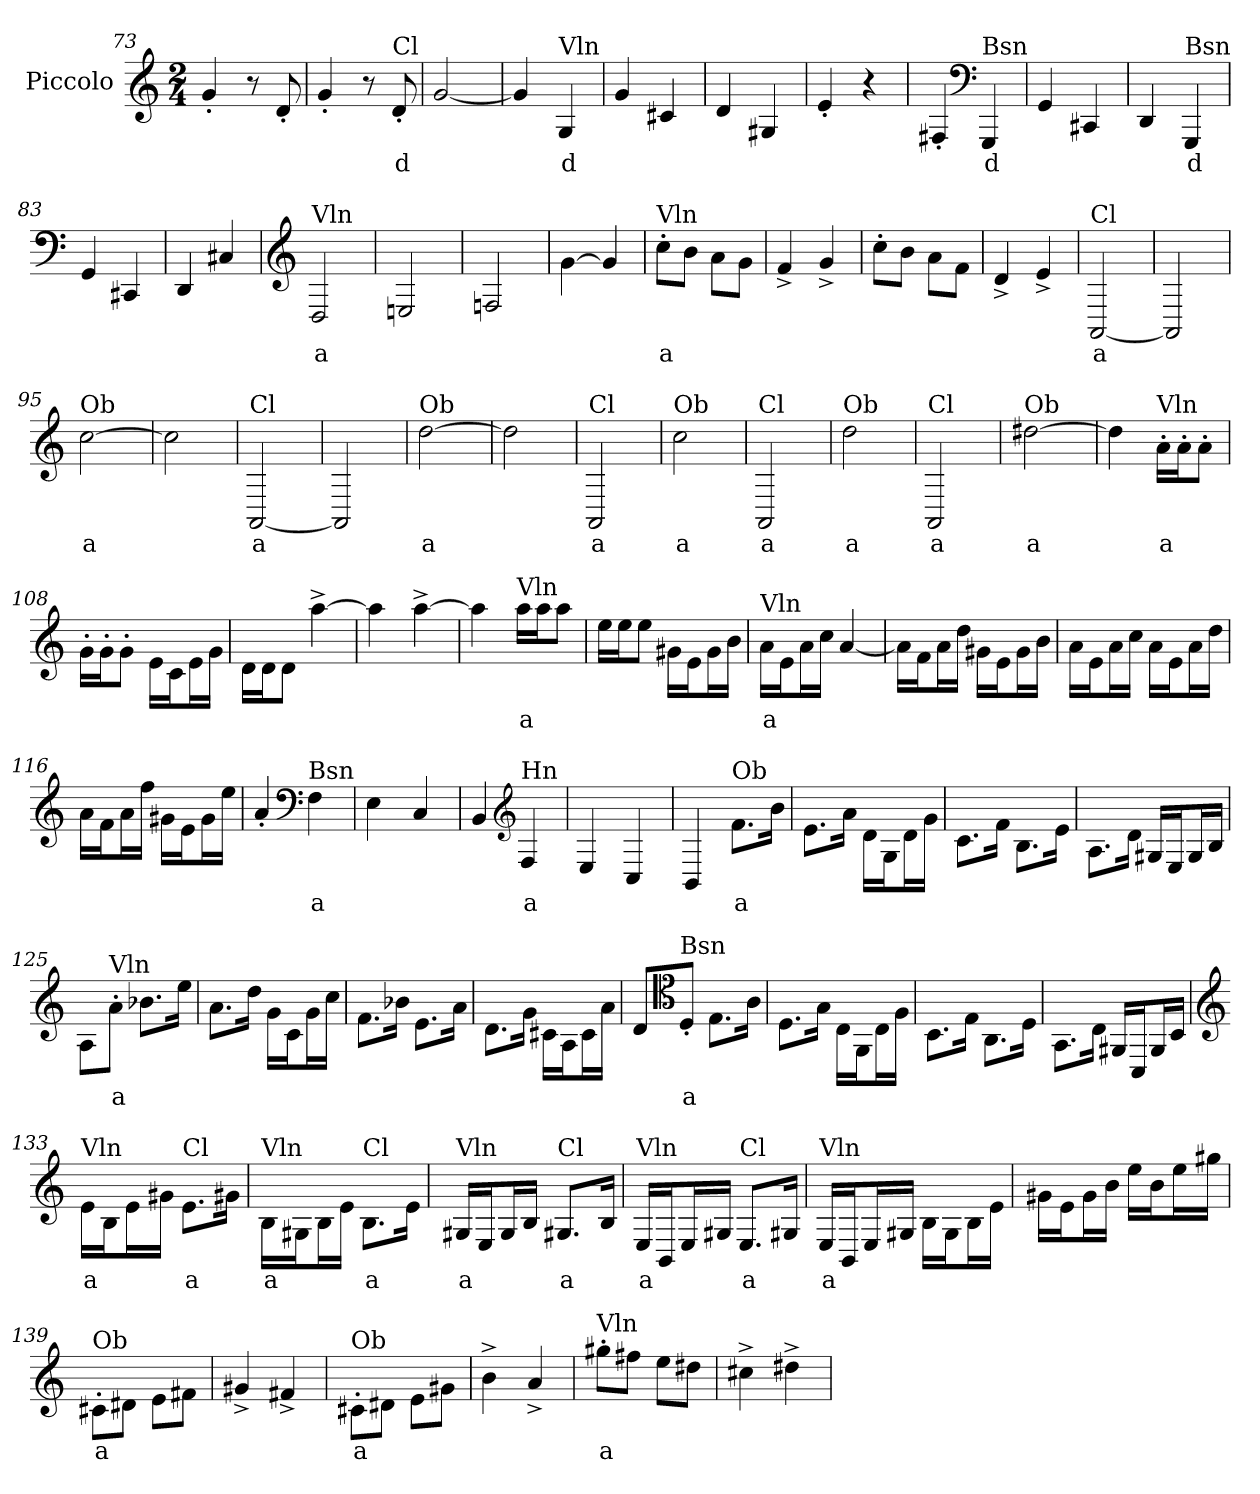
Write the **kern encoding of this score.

**kern	**text
*part1	*part1
*staff1	*staff1
*I"Piccolo	*
*I'Picc	*
*clefG2	*
*ITrd-7c-12	*
*k[]	*
*M2/4	*
=73	=73
4gg'	.
8r	.
8dd'	.
=74	=74
4gg'	.
8r	.
!LO:TX:a:t=Cl	!
!	!LO:LY:color=#FF0000
8dd'	d
=75	=75
[2gg	.
=76	=76
4gg]	.
!LO:TX:a:t=Vln	!
!	!LO:LY:color=#FF0000
4g	d
=77	=77
4gg	.
4cc#X	.
=78	=78
4dd	.
4g#X	.
=79	=79
4ee'	.
4r	.
=80	=80
4f#X'	.
*clefF4	*
!LO:TX:a:t=Bsn	!
!	!LO:LY:color=#FF0000
4GG	d
=81	=81
4G	.
4C#X	.
=82	=82
4D	.
!LO:TX:a:t=Bsn	!
!	!LO:LY:color=#FF0000
4GG	d
=83	=83
4G	.
4C#X	.
=84	=84
4D	.
4c#X	.
=85	=85
*clefG2	*
!LO:TX:a:t=Vln	!
!	!LO:LY:color=#FF0000
2d	a
=86	=86
2en	.
=87	=87
2fn	.
=88	=88
[4gg\	.
4gg]	.
=89	=89
!LO:TX:a:t=Vln	!
!	!LO:LY:color=#FF0000
8ccc'\L	a
8bb\J	.
8aa\L	.
8gg\J	.
=90	=90
4ff^	.
4gg^	.
=91	=91
8ccc'\L	.
8bb\J	.
8aa\L	.
8ff\J	.
=92	=92
4dd^	.
4ee^	.
=93	=93
!LO:TX:a:t=Cl	!
!	!LO:LY:color=#FF0000
[2A	a
=94	=94
2A]	.
=95	=95
!LO:TX:a:t=Ob	!
!	!LO:LY:color=#FF0000
[2ccc	a
=96	=96
2ccc]	.
=97	=97
!LO:TX:a:t=Cl	!
!	!LO:LY:color=#FF0000
[2A	a
=98	=98
2A]	.
=99	=99
!LO:TX:a:t=Ob	!
!	!LO:LY:color=#FF0000
[2ddd	a
=100	=100
2ddd]	.
=101	=101
!LO:TX:a:t=Cl	!
!	!LO:LY:color=#FF0000
2A	a
=102	=102
!LO:TX:a:t=Ob	!
!	!LO:LY:color=#FF0000
2ccc	a
=103	=103
!LO:TX:a:t=Cl	!
!	!LO:LY:color=#FF0000
2A	a
=104	=104
!LO:TX:a:t=Ob	!
!	!LO:LY:color=#FF0000
2ddd	a
=105	=105
!LO:TX:a:t=Cl	!
!	!LO:LY:color=#FF0000
2A	a
=106	=106
!LO:TX:a:t=Ob	!
!	!LO:LY:color=#FF0000
[2ddd#X	a
=107	=107
4ddd#]	.
!LO:TX:a:t=Vln	!
!	!LO:LY:color=#FF0000
16aa'\LL	a
16aa'\J	.
8aa'\J	.
=108	=108
16gg'\LL	.
16gg'\J	.
8gg'\J	.
16ee\LL	.
16cc\J	.
16ee\L	.
16gg\JJ	.
=109	=109
16dd\LL	.
16dd\J	.
8dd\J	.
[4aaa^\	.
=110	=110
4aaa\]	.
[4aaa^\	.
=111	=111
4aaa\]	.
!LO:TX:a:t=Vln	!
!	!LO:LY:color=#FF0000
16aaa\LL	a
16aaa\J	.
8aaa\J	.
=112	=112
16eee\LL	.
16eee\J	.
8eee\J	.
16gg#X\LL	.
16ee\J	.
16gg#\L	.
16bb\JJ	.
=113	=113
!LO:TX:a:t=Vln	!
!	!LO:LY:color=#FF0000
16aa\LL	a
16ee\J	.
16aa\L	.
16ccc\JJ	.
[4aa	.
=114	=114
16aa\LL]	.
16ff\J	.
16aa\L	.
16ddd\JJ	.
16gg#X\LL	.
16ee\J	.
16gg#\L	.
16bb\JJ	.
=115	=115
16aa\LL	.
16ee\J	.
16aa\L	.
16ccc\JJ	.
16aa\LL	.
16ee\J	.
16aa\L	.
16ddd\JJ	.
=116	=116
16aa\LL	.
16ff\J	.
16aa\L	.
16fff\JJ	.
16gg#X\LL	.
16ee\J	.
16gg#\L	.
16eee\JJ	.
=117	=117
4aa'	.
*clefF4	*
!LO:TX:a:t=Bsn	!
!	!LO:LY:color=#FF0000
4f	a
=118	=118
4e	.
4c	.
=119	=119
4B	.
*clefG2	*
!LO:TX:a:t=Hn	!
!	!LO:LY:color=#FF0000
4f	a
=120	=120
4e	.
4c	.
=121	=121
4B	.
!LO:TX:a:t=Ob	!
!	!LO:LY:color=#FF0000
8.ff\L	a
16bb\Jk	.
=122	=122
8.ee\L	.
16aa\Jk	.
16dd\LL	.
16g\J	.
16dd\L	.
16gg\JJ	.
=123	=123
8.cc\L	.
16ff\Jk	.
8.b\L	.
16ee\Jk	.
=124	=124
8.a\L	.
16dd\Jk	.
16g#X/LL	.
16e/J	.
16g#/L	.
16b/JJ	.
=125	=125
8a\L	.
!LO:TX:a:t=Vln	!
!	!LO:LY:color=#FF0000
8aa'\J	a
8.bb-X\L	.
16eee\Jk	.
=126	=126
8.aa\L	.
16ddd\Jk	.
16gg\LL	.
16cc\J	.
16gg\L	.
16ccc\JJ	.
=127	=127
8.ff\L	.
16bb-X\Jk	.
8.ee\L	.
16aa\Jk	.
=128	=128
8.dd\L	.
16gg\Jk	.
16cc#X\LL	.
16a\J	.
16cc#\L	.
16aa\JJ	.
=129	=129
8dd/L	.
*clefC4	*
!LO:TX:a:t=Bsn	!
!	!LO:LY:color=#FF0000
8d'/J	a
8.e\L	.
16a\Jk	.
=130	=130
8.d\L	.
16g\Jk	.
16c\LL	.
16F\J	.
16c\L	.
16f\JJ	.
=131	=131
8.B\L	.
16e\Jk	.
8.A\L	.
16d\Jk	.
=132	=132
8.G\L	.
16c\Jk	.
16F#X/LL	.
16BB/J	.
16F#/L	.
16B/JJ	.
=133	=133
*clefG2	*
!LO:TX:a:t=Vln	!
!	!LO:LY:color=#FF0000
16ee\LL	a
16b\J	.
16ee\L	.
16gg#X\JJ	.
!LO:TX:a:t=Cl	!
!	!LO:LY:color=#FF0000
8.ee\L	a
16gg#X\Jk	.
=134	=134
!LO:TX:a:t=Vln	!
!	!LO:LY:color=#FF0000
16b\LL	a
16g#X\J	.
16b\L	.
16ee\JJ	.
!LO:TX:a:t=Cl	!
!	!LO:LY:color=#FF0000
8.b\L	a
16ee\Jk	.
=135	=135
!LO:TX:a:t=Vln	!
!	!LO:LY:color=#FF0000
16g#X/LL	a
16e/J	.
16g#/L	.
16b/JJ	.
!LO:TX:a:t=Cl	!
!	!LO:LY:color=#FF0000
8.g#X/L	a
16b/Jk	.
=136	=136
!LO:TX:a:t=Vln	!
!	!LO:LY:color=#FF0000
16e/LL	a
16B/J	.
16e/L	.
16g#X/JJ	.
!LO:TX:a:t=Cl	!
!	!LO:LY:color=#FF0000
8.e/L	a
16g#X/Jk	.
=137	=137
!LO:TX:a:t=Vln	!
!	!LO:LY:color=#FF0000
16e/LL	a
16B/J	.
16e/L	.
16g#X/JJ	.
16b\LL	.
16g#\J	.
16b\L	.
16ee\JJ	.
=138	=138
16gg#X\LL	.
16ee\J	.
16gg#\L	.
16bb\JJ	.
16eee\LL	.
16bb\J	.
16eee\L	.
16ggg#X\JJ	.
=139	=139
!LO:TX:a:t=Ob	!
!	!LO:LY:color=#FF0000
8cc#X'\L	a
8dd#X\J	.
8ee\L	.
8ff#X\J	.
=140	=140
4gg#X^	.
4ff#X^	.
=141	=141
!LO:TX:a:t=Ob	!
!	!LO:LY:color=#FF0000
8cc#X'\L	a
8dd#X\J	.
8ee\L	.
8gg#X\J	.
=142	=142
4bb^	.
4aa^	.
=143	=143
!LO:TX:a:t=Vln	!
!	!LO:LY:color=#FF0000
8ggg#X'\L	a
8fff#X\J	.
8eee\L	.
8ddd#X\J	.
=144	=144
4ccc#X^	.
4ddd#X^	.
=	=
*-	*-
